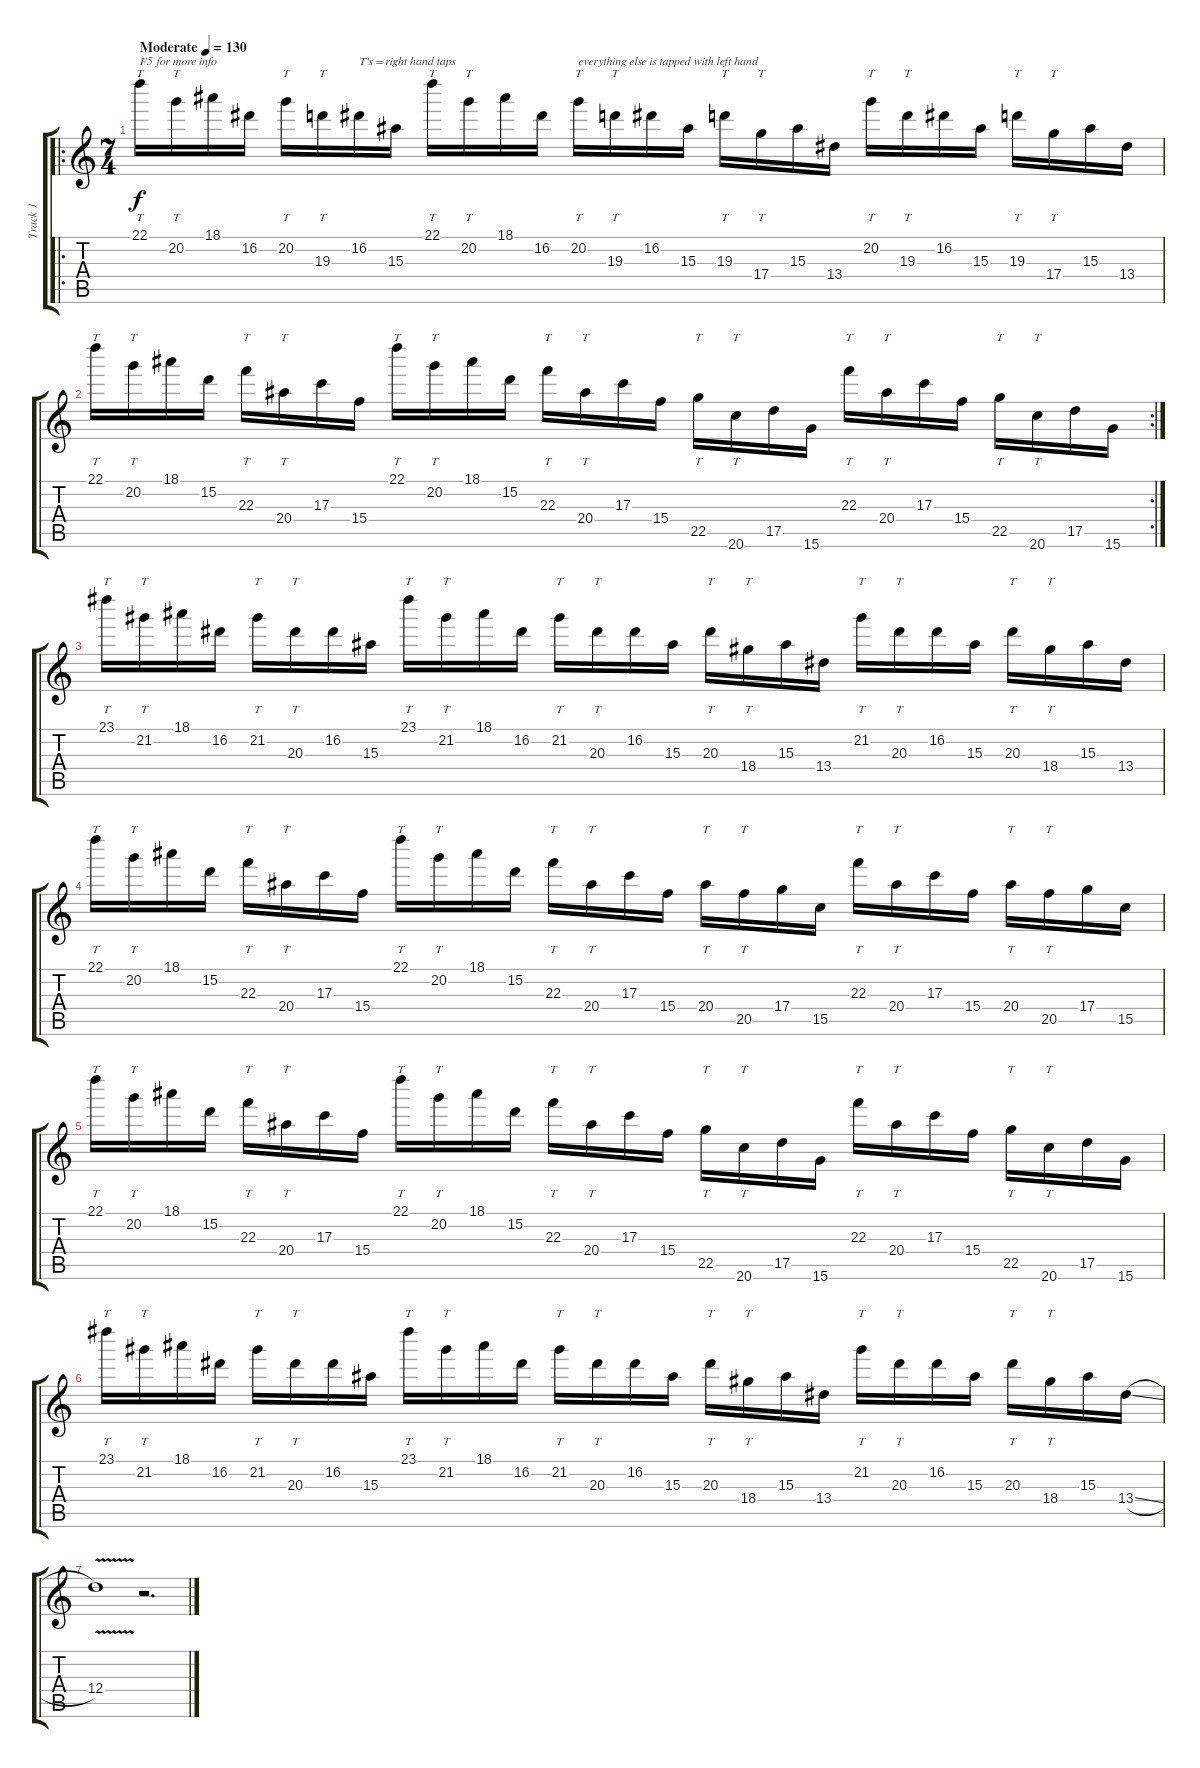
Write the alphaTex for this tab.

\track ("Track 1" "Track 1") {instrument overdrivenguitar}
\staff {score tabs}
\tuning (E4 B3 G3 D3 A2 E2) {hide}
\ro
\ts (7 4)
\tempo (130 "Moderate")
\clef g2
\ks c
22.1.16{tt txt "F5 for more info" dy f instrument overdrivenguitar} 20.2.16{tt} 18.1.16 16.2.16 20.2.16{tt} 19.3.16{tt} 16.2.16{txt "T's = right hand taps"} 15.3.16 22.1.16{tt} 20.2.16{tt} 18.1.16 16.2.16 20.2.16{tt txt "everything else is tapped with left hand"} 19.3.16{tt} 16.2.16 15.3.16 19.3.16{tt} 17.4.16{tt} 15.3.16 13.4.16 20.2.16{tt} 19.3.16{tt} 16.2.16 15.3.16 19.3.16{tt} 17.4.16{tt} 15.3.16 13.4.16 |
\rc 2
22.1.16{tt} 20.2.16{tt} 18.1.16 15.2.16 22.3.16{tt} 20.4.16{tt} 17.3.16 15.4.16 22.1.16{tt} 20.2.16{tt} 18.1.16 15.2.16 22.3.16{tt} 20.4.16{tt} 17.3.16 15.4.16 22.5.16{tt} 20.6.16{tt} 17.5.16 15.6.16 22.3.16{tt} 20.4.16{tt} 17.3.16 15.4.16 22.5.16{tt} 20.6.16{tt} 17.5.16 15.6.16 |
23.1.16{tt} 21.2.16{tt} 18.1.16 16.2.16 21.2.16{tt} 20.3.16{tt} 16.2.16 15.3.16 23.1.16{tt} 21.2.16{tt} 18.1.16 16.2.16 21.2.16{tt} 20.3.16{tt} 16.2.16 15.3.16 20.3.16{tt} 18.4.16{tt} 15.3.16 13.4.16 21.2.16{tt} 20.3.16{tt} 16.2.16 15.3.16 20.3.16{tt} 18.4.16{tt} 15.3.16 13.4.16 |
22.1.16{tt} 20.2.16{tt} 18.1.16 15.2.16 22.3.16{tt} 20.4.16{tt} 17.3.16 15.4.16 22.1.16{tt} 20.2.16{tt} 18.1.16 15.2.16 22.3.16{tt} 20.4.16{tt} 17.3.16 15.4.16 20.4.16{tt} 20.5.16{tt} 17.4.16 15.5.16 22.3.16{tt} 20.4.16{tt} 17.3.16 15.4.16 20.4.16{tt} 20.5.16{tt} 17.4.16 15.5.16 |
22.1.16{tt} 20.2.16{tt} 18.1.16 15.2.16 22.3.16{tt} 20.4.16{tt} 17.3.16 15.4.16 22.1.16{tt} 20.2.16{tt} 18.1.16 15.2.16 22.3.16{tt} 20.4.16{tt} 17.3.16 15.4.16 22.5.16{tt} 20.6.16{tt} 17.5.16 15.6.16 22.3.16{tt} 20.4.16{tt} 17.3.16 15.4.16 22.5.16{tt} 20.6.16{tt} 17.5.16 15.6.16 |
23.1.16{tt} 21.2.16{tt} 18.1.16 16.2.16 21.2.16{tt} 20.3.16{tt} 16.2.16 15.3.16 23.1.16{tt} 21.2.16{tt} 18.1.16 16.2.16 21.2.16{tt} 20.3.16{tt} 16.2.16 15.3.16 20.3.16{tt} 18.4.16{tt} 15.3.16 13.4.16 21.2.16{tt} 20.3.16{tt} 16.2.16 15.3.16 20.3.16{tt} 18.4.16{tt} 15.3.16 13.4{sl}.16 |
12.4{v}.1 r.2{d}
